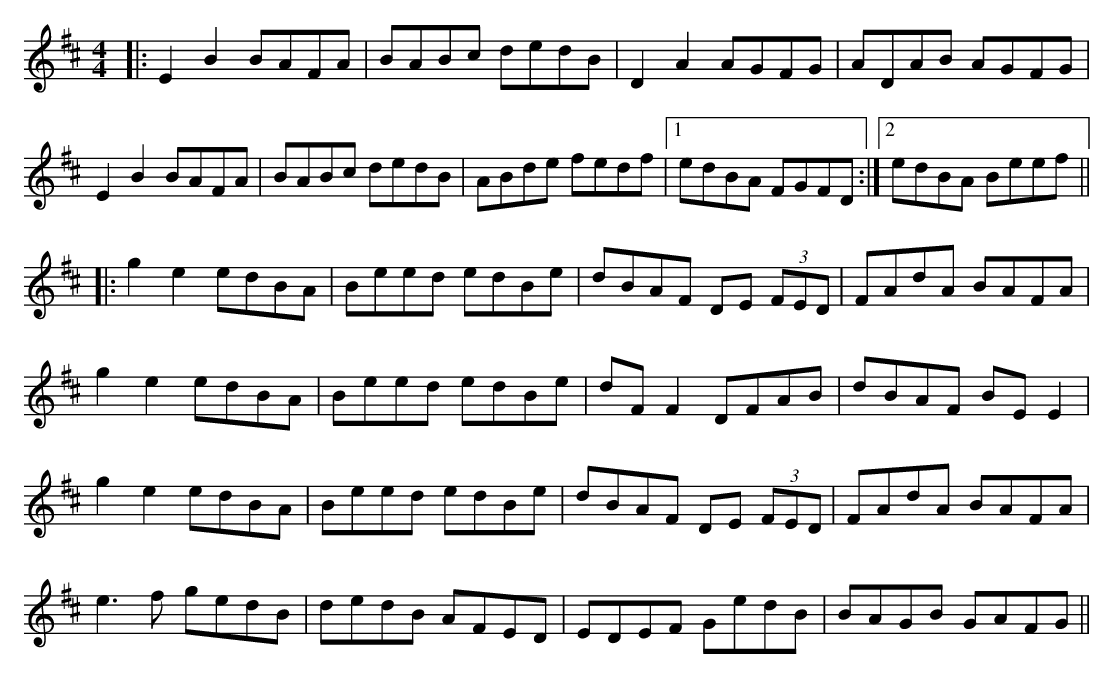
X:1
M:4/4
K:Edor
|:E2B2 BAFA|BABc dedB|D2A2 AGFG|ADAB AGFG|
E2B2 BAFA|BABc dedB|ABde fedf|1 edBA FGFD:|2 edBA Beef||
|:g2e2 edBA|Beed edBe|dBAF DE (3FED|FAdA BAFA|
g2e2 edBA|Beed edBe|dF F2 DFAB|dBAF BEE2|
g2e2 edBA|Beed edBe|dBAF DE (3FED|FAdA BAFA|
e3f gedB|dedB AFED|EDEF GedB|BAGB GAFG||
